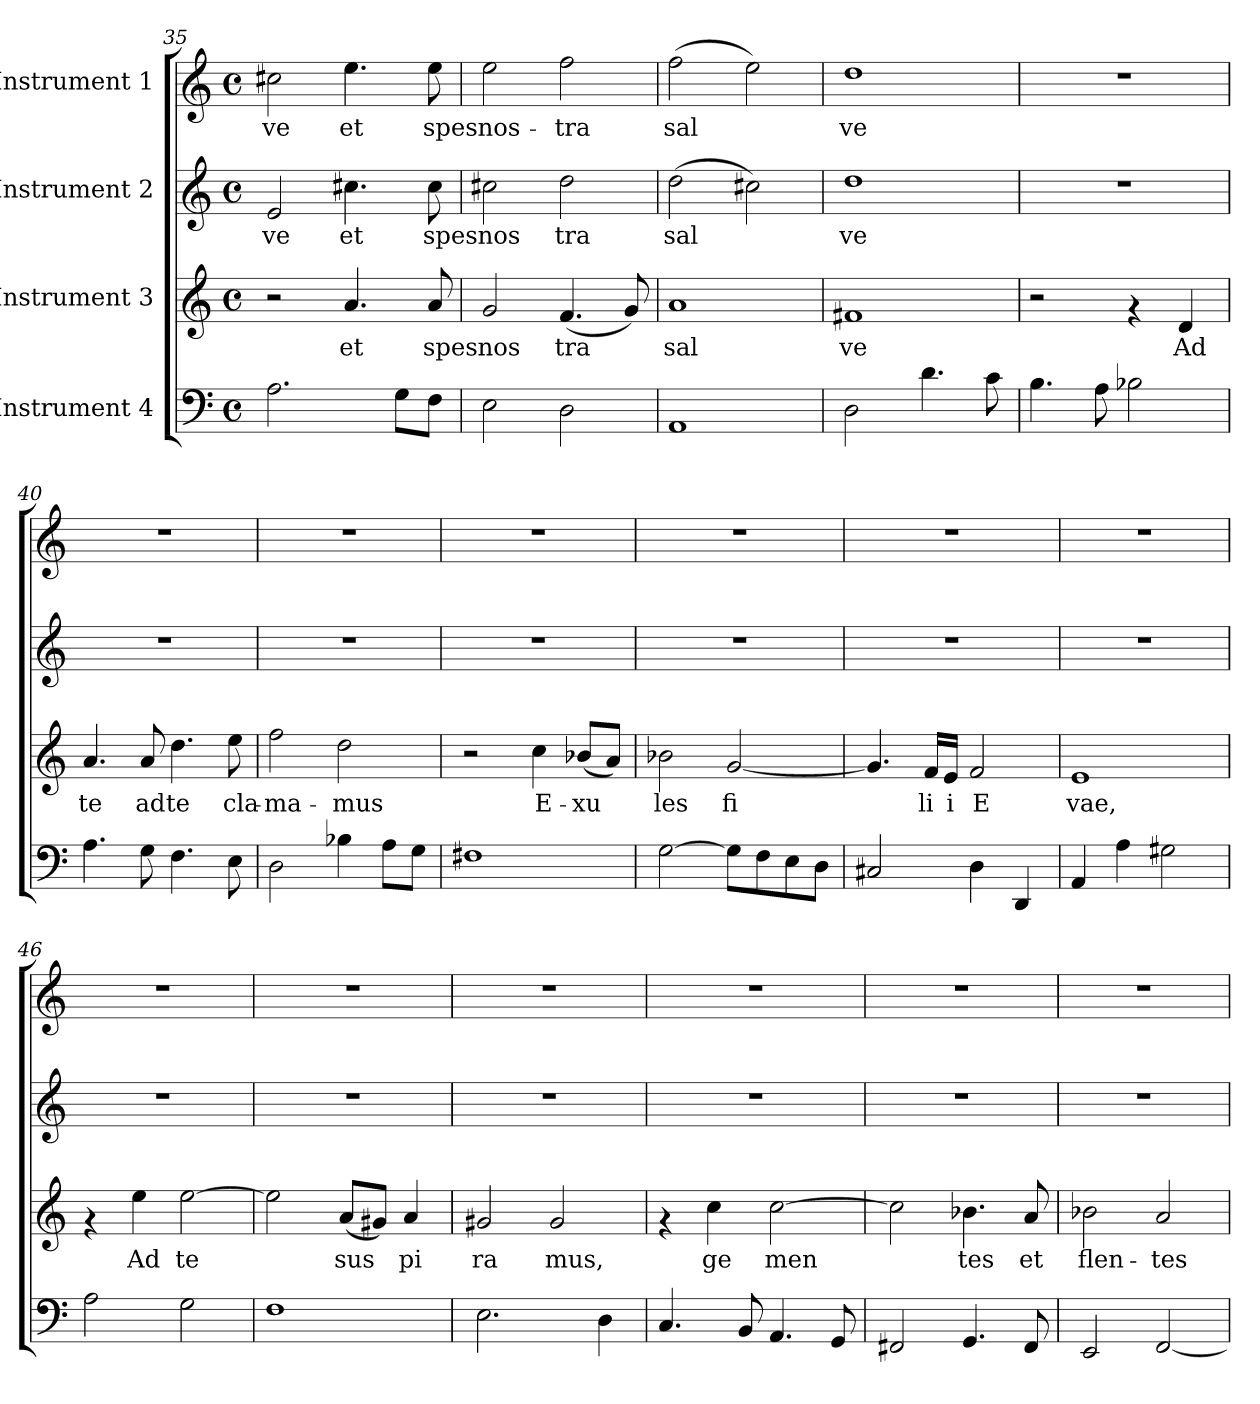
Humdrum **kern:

**kern	**kern	**text	**kern	**text	**kern	**text
*part4	*part3	*part3	*part2	*part2	*part1	*part1
*staff4	*staff3	*staff3	*staff2	*staff2	*staff1	*staff1
*I"Instrument 4	*I"Instrument 3	*	*I"Instrument 2	*	*I"Instrument 1	*
*clefF4	*clefG2	*	*clefG2	*	*clefG2	*
*k[]	*k[]	*	*k[]	*	*k[]	*
*C:	*C:	*	*C:	*	*C:	*
*M4/4	*M4/4	*	*M4/4	*	*M4/4	*
*met(c)	*met(c)	*	*met(c)	*	*met(c)	*
=35	=35	=35	=35	=35	=35	=35
!	!	!	!	!LO:LY:b	!	!LO:LY:b
2.A\	2r	.	2e/	ve	2cc#X\	-ve
!	!	!LO:LY:b	!	!LO:LY:b	!	!LO:LY:b
.	4.a/	et	4.cc#X\	et	4.ee\	et
8G\L	.	.	.	.	.	.
!	!	!LO:LY:b	!	!LO:LY:b	!	!LO:LY:b
8F\J	8a/	spes	8cc#\	spes	8ee\	spes
=36	=36	=36	=36	=36	=36	=36
!	!	!LO:LY:b	!	!LO:LY:b	!	!LO:LY:b
2E\	2g/	nos	2cc#X\	nos	2ee\	nos-
!	!	!LO:LY:b	!	!LO:LY:b	!	!LO:LY:b
2D\	(<4.f/	tra	2dd\	tra	2ff\	-tra
!	!	!LO:LY:b	!	!	!	!
.	8g/)	.	.	.	.	.
=37	=37	=37	=37	=37	=37	=37
!	!	!LO:LY:b	!	!LO:LY:b	!	!LO:LY:b
1AA	1a	sal	(>2dd\	sal	(>2ff\	sal-
!	!	!	!	!LO:LY:b	!	!LO:LY:b
.	.	.	2cc#X\)	.	2ee\)	--
!!LO:PB:g=z
=38	=38	=38	=38	=38	=38	=38
!	!	!LO:LY:b	!	!LO:LY:b	!	!LO:LY:b
2D\	1f#X	ve	1dd	ve	1dd	-ve
4.d\	.	.	.	.	.	.
8c\	.	.	.	.	.	.
=39	=39	=39	=39	=39	=39	=39
4.B\	2r	.	1r	.	1r	.
8A\	.	.	.	.	.	.
2B-X\	4rf	.	.	.	.	.
!	!	!LO:LY:b	!	!	!	!
.	4d/	Ad	.	.	.	.
=40	=40	=40	=40	=40	=40	=40
!	!	!LO:LY:b	!	!	!	!
4.A\	4.a/	te	1r	.	1r	.
!	!	!LO:LY:b	!	!	!	!
8G\	8a/	ad	.	.	.	.
!	!	!LO:LY:b	!	!	!	!
4.F\	4.dd\	te	.	.	.	.
!	!	!LO:LY:b	!	!	!	!
8E\	8ee\	cla-	.	.	.	.
=41	=41	=41	=41	=41	=41	=41
!	!	!LO:LY:b	!	!	!	!
2D\	2ff\	-ma-	1r	.	1r	.
!	!	!LO:LY:b	!	!	!	!
4B-X\	2dd\	-mus	.	.	.	.
8A\L	.	.	.	.	.	.
8G\J	.	.	.	.	.	.
=42	=42	=42	=42	=42	=42	=42
1F#X	2r	.	1r	.	1r	.
!	!	!LO:LY:b	!	!	!	!
.	4cc\	E-	.	.	.	.
!	!	!LO:LY:b	!	!	!	!
.	(<8b-X/L	-xu-	.	.	.	.
!	!	!LO:LY:b	!	!	!	!
.	8a/J)	--	.	.	.	.
=43	=43	=43	=43	=43	=43	=43
!	!	!LO:LY:b	!	!	!	!
[>2G\	2b-X\	-les	1r	.	1r	.
!	!	!LO:LY:b	!	!	!	!
8G\L]	[>2g/	fi-	.	.	.	.
8F\	.	.	.	.	.	.
8E\	.	.	.	.	.	.
8D\J	.	.	.	.	.	.
!!LO:PB:g=z
=44	=44	=44	=44	=44	=44	=44
!	!	!LO:LY:b	!	!	!	!
2C#X/	4.g/]	--	1r	.	1r	.
!	!	!LO:LY:b	!	!	!	!
.	16f/L	-li	.	.	.	.
!	!	!LO:LY:b	!	!	!	!
.	16e/J	i	.	.	.	.
!	!	!LO:LY:b	!	!	!	!
4D\	2f/	E	.	.	.	.
4DD/	.	.	.	.	.	.
=45	=45	=45	=45	=45	=45	=45
!	!	!LO:LY:b	!	!	!	!
4AA/	1e	vae,	1r	.	1r	.
4A\	.	.	.	.	.	.
2G#X\	.	.	.	.	.	.
=46	=46	=46	=46	=46	=46	=46
2A\	4rf	.	1r	.	1r	.
!	!	!LO:LY:b	!	!	!	!
.	4ee\	Ad	.	.	.	.
!	!	!LO:LY:b	!	!	!	!
2G\	[>2ee\	te	.	.	.	.
=47	=47	=47	=47	=47	=47	=47
!	!	!LO:LY:b	!	!	!	!
1F	2ee\]	.	1r	.	1r	.
!	!	!LO:LY:b	!	!	!	!
.	(<8a/L	sus	.	.	.	.
!	!	!LO:LY:b	!	!	!	!
.	8g#X/J)	.	.	.	.	.
!	!	!LO:LY:b	!	!	!	!
.	4a/	pi	.	.	.	.
=48	=48	=48	=48	=48	=48	=48
!	!	!LO:LY:b	!	!	!	!
2.E\	2g#X/	ra	1r	.	1r	.
!	!	!LO:LY:b	!	!	!	!
.	2g#/	mus,	.	.	.	.
4D\	.	.	.	.	.	.
=49	=49	=49	=49	=49	=49	=49
4.C/	4rf	.	1r	.	1r	.
!	!	!LO:LY:b	!	!	!	!
.	4cc\	ge	.	.	.	.
8BB/	.	.	.	.	.	.
!	!	!LO:LY:b	!	!	!	!
4.AA/	[>2cc\	men	.	.	.	.
8GG/	.	.	.	.	.	.
=50	=50	=50	=50	=50	=50	=50
!	!	!LO:LY:b	!	!	!	!
2FF#X/	2cc\]	.	1r	.	1r	.
!	!	!LO:LY:b	!	!	!	!
4.GG/	4.b-X\	tes	.	.	.	.
!	!	!LO:LY:b	!	!	!	!
8FF#/	8a/	et	.	.	.	.
!!LO:LB:g=z
=51	=51	=51	=51	=51	=51	=51
!	!	!LO:LY:b	!	!	!	!
2EE/	2b-X\	flen-	1r	.	1r	.
!	!	!LO:LY:b	!	!	!	!
[<2FF/	2a/	-tes	.	.	.	.
=	=	=	=	=	=	=
*-	*-	*-	*-	*-	*-	*-
